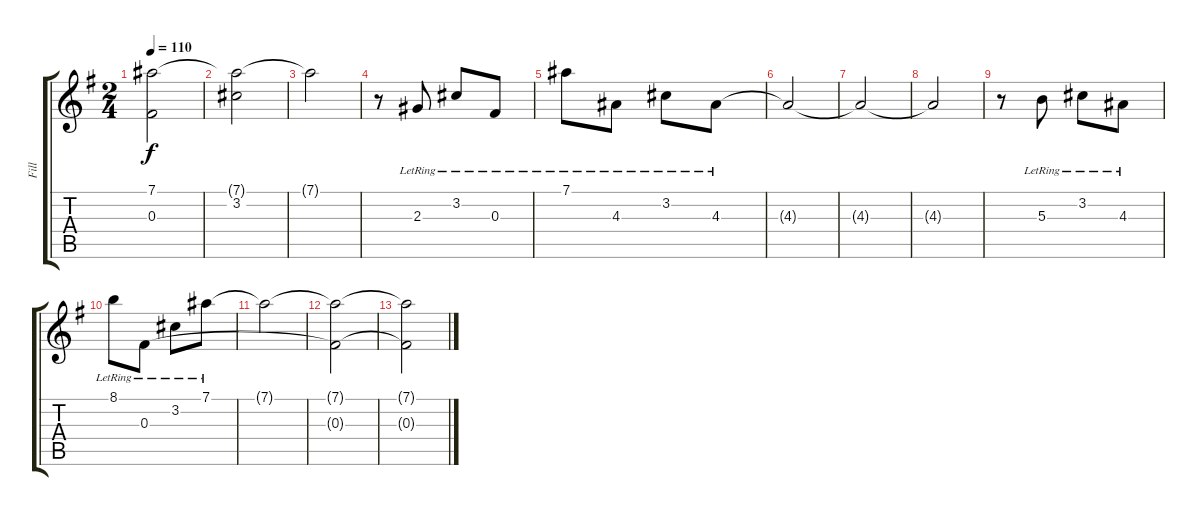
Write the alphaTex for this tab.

\track ("Fill" "Fill") {instrument electricguitarclean}
\staff {score tabs}
\tuning (Eb4 Bb3 Gb3 Db3 Ab2 Eb2) {hide}
\ts (2 4)
\tempo 110
\clef g2
\ks g
(7.1{t} 0.3{t}).2{dy f} |
(7.1{t} 3.2{t}).2 |
7.1{t}.2 |
r.8 2.3{lr}.8 3.2{lr}.8 0.3{lr}.8 |
7.1{lr}.8 4.3{lr}.8 3.2{lr}.8 4.3{lr}.8 |
4.3{t}.2 |
4.3{t}.2 |
4.3{t}.2 |
r.8 5.3{lr}.8 3.2{lr}.8 4.3{lr}.8 |
8.1{lr}.8 0.3{lr}.8 3.2{lr}.8 7.1{lr}.8 |
7.1{t}.2 |
(7.1{t} 0.3{t}).2 |
(7.1{t} 0.3{t}).2
